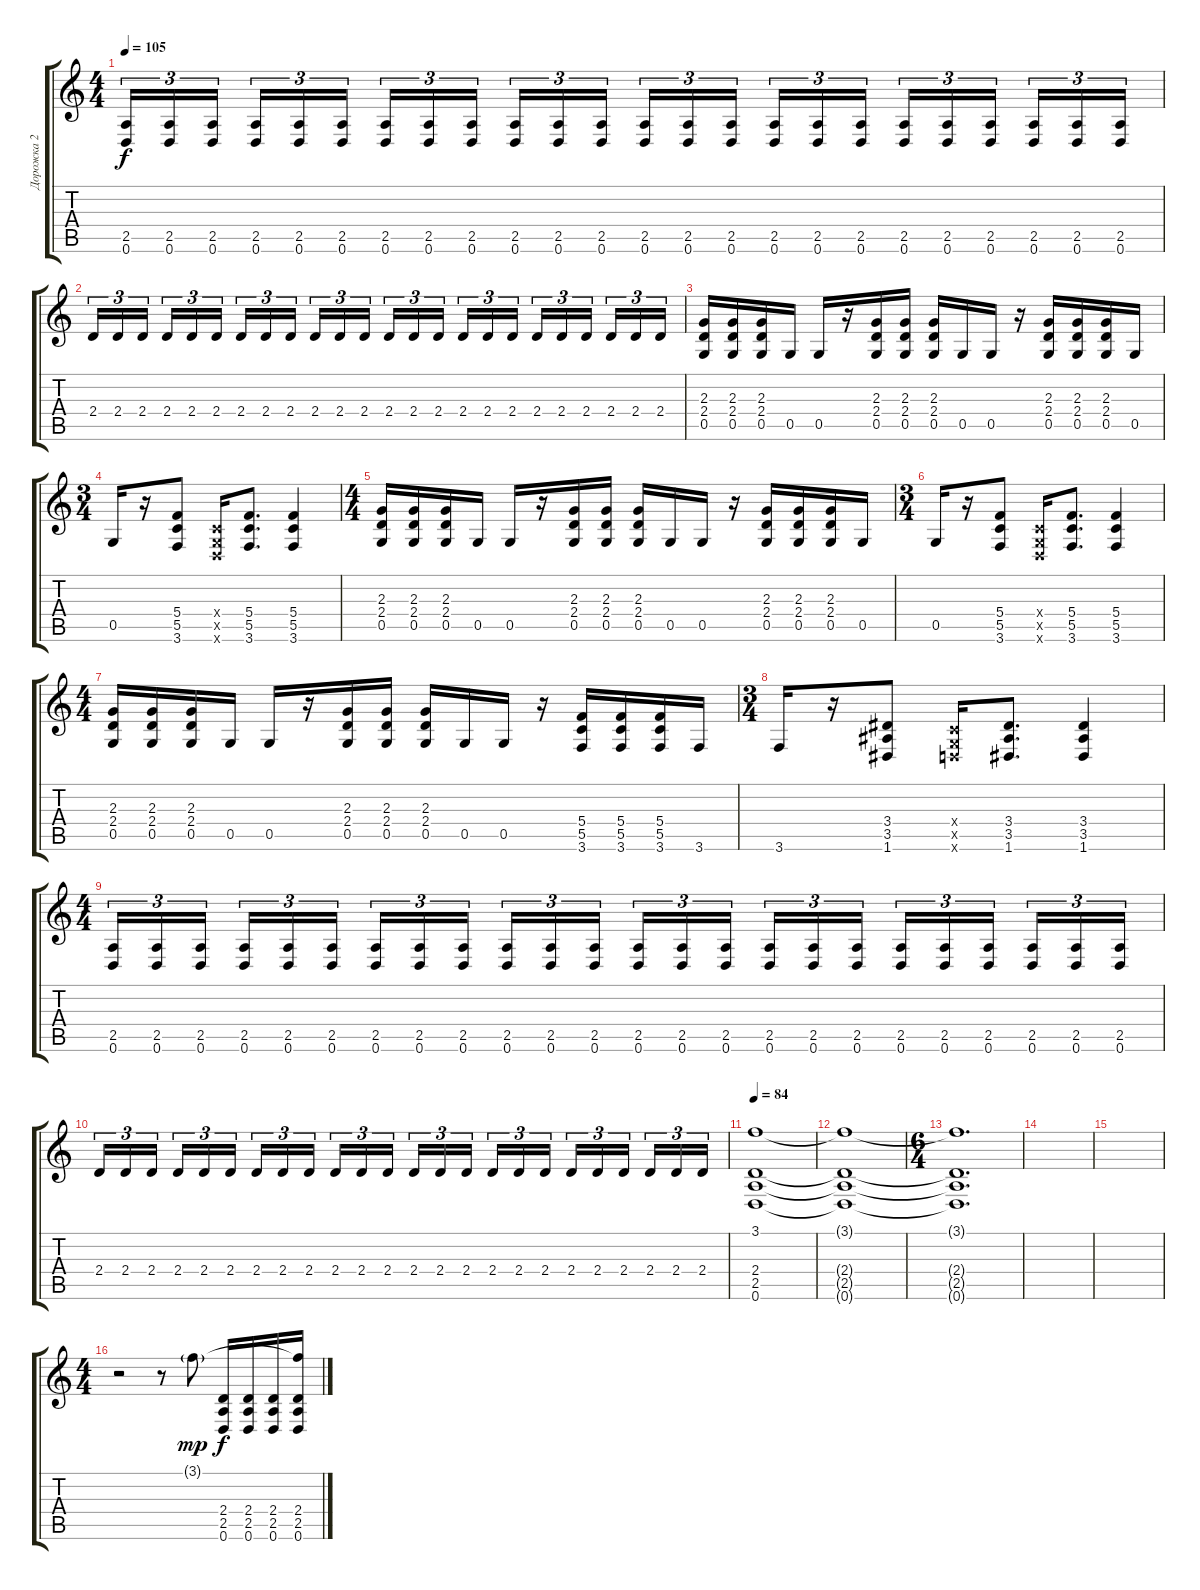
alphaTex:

\track ("Дорожка 2" "Дорожка 2") {instrument distortionguitar}
\staff {score tabs}
\tuning (D4 A3 F3 C3 G2 D2) {hide}
\ts (4 4)
\tempo 105
\clef g2
\ks c
(2.5 0.6).16{tu (3 2) dy f} (2.5 0.6).16{tu (3 2)} (2.5 0.6).16{tu (3 2) beam splitsecondary} (2.5 0.6).16{tu (3 2)} (2.5 0.6).16{tu (3 2)} (2.5 0.6).16{tu (3 2)} (2.5 0.6).16{tu (3 2)} (2.5 0.6).16{tu (3 2)} (2.5 0.6).16{tu (3 2) beam splitsecondary} (2.5 0.6).16{tu (3 2)} (2.5 0.6).16{tu (3 2)} (2.5 0.6).16{tu (3 2)} (2.5 0.6).16{tu (3 2)} (2.5 0.6).16{tu (3 2)} (2.5 0.6).16{tu (3 2) beam splitsecondary} (2.5 0.6).16{tu (3 2)} (2.5 0.6).16{tu (3 2)} (2.5 0.6).16{tu (3 2)} (2.5 0.6).16{tu (3 2)} (2.5 0.6).16{tu (3 2)} (2.5 0.6).16{tu (3 2) beam splitsecondary} (2.5 0.6).16{tu (3 2)} (2.5 0.6).16{tu (3 2)} (2.5 0.6).16{tu (3 2)} |
2.4.16{tu (3 2)} 2.4.16{tu (3 2)} 2.4.16{tu (3 2) beam splitsecondary} 2.4.16{tu (3 2)} 2.4.16{tu (3 2)} 2.4.16{tu (3 2)} 2.4.16{tu (3 2)} 2.4.16{tu (3 2)} 2.4.16{tu (3 2) beam splitsecondary} 2.4.16{tu (3 2)} 2.4.16{tu (3 2)} 2.4.16{tu (3 2)} 2.4.16{tu (3 2)} 2.4.16{tu (3 2)} 2.4.16{tu (3 2) beam splitsecondary} 2.4.16{tu (3 2)} 2.4.16{tu (3 2)} 2.4.16{tu (3 2)} 2.4.16{tu (3 2)} 2.4.16{tu (3 2)} 2.4.16{tu (3 2) beam splitsecondary} 2.4.16{tu (3 2)} 2.4.16{tu (3 2)} 2.4.16{tu (3 2)} |
(2.3 2.4 0.5).16 (2.3 2.4 0.5).16 (2.3 2.4 0.5).16 0.5.16 0.5.16 r.16 (2.3 2.4 0.5).16 (2.3 2.4 0.5).16 (2.3 2.4 0.5).16 0.5.16 0.5.16 r.16 (2.3 2.4 0.5).16 (2.3 2.4 0.5).16 (2.3 2.4 0.5).16 0.5.16 |
\ts (3 4)
0.5.16 r.16 (5.4 5.5 3.6).8 (0.4{x} 0.5{x} 0.6{x}).16 (5.4 5.5 3.6).8{d} (5.4 5.5 3.6).4 |
\ts (4 4)
(2.3 2.4 0.5).16 (2.3 2.4 0.5).16 (2.3 2.4 0.5).16 0.5.16 0.5.16 r.16 (2.3 2.4 0.5).16 (2.3 2.4 0.5).16 (2.3 2.4 0.5).16 0.5.16 0.5.16 r.16 (2.3 2.4 0.5).16 (2.3 2.4 0.5).16 (2.3 2.4 0.5).16 0.5.16 |
\ts (3 4)
0.5.16 r.16 (5.4 5.5 3.6).8 (0.4{x} 0.5{x} 0.6{x}).16 (5.4 5.5 3.6).8{d} (5.4 5.5 3.6).4 |
\ts (4 4)
(2.3 2.4 0.5).16 (2.3 2.4 0.5).16 (2.3 2.4 0.5).16 0.5.16 0.5.16 r.16 (2.3 2.4 0.5).16 (2.3 2.4 0.5).16 (2.3 2.4 0.5).16 0.5.16 0.5.16 r.16 (5.4 5.5 3.6).16 (5.4 5.5 3.6).16 (5.4 5.5 3.6).16 3.6.16 |
\ts (3 4)
3.6.16 r.16 (3.4 3.5 1.6).8 (0.4{x} 0.5{x} 0.6{x}).16 (3.4 3.5 1.6).8{d} (3.4 3.5 1.6).4 |
\ts (4 4)
(2.5 0.6).16{tu (3 2)} (2.5 0.6).16{tu (3 2)} (2.5 0.6).16{tu (3 2) beam splitsecondary} (2.5 0.6).16{tu (3 2)} (2.5 0.6).16{tu (3 2)} (2.5 0.6).16{tu (3 2)} (2.5 0.6).16{tu (3 2)} (2.5 0.6).16{tu (3 2)} (2.5 0.6).16{tu (3 2) beam splitsecondary} (2.5 0.6).16{tu (3 2)} (2.5 0.6).16{tu (3 2)} (2.5 0.6).16{tu (3 2)} (2.5 0.6).16{tu (3 2)} (2.5 0.6).16{tu (3 2)} (2.5 0.6).16{tu (3 2) beam splitsecondary} (2.5 0.6).16{tu (3 2)} (2.5 0.6).16{tu (3 2)} (2.5 0.6).16{tu (3 2)} (2.5 0.6).16{tu (3 2)} (2.5 0.6).16{tu (3 2)} (2.5 0.6).16{tu (3 2) beam splitsecondary} (2.5 0.6).16{tu (3 2)} (2.5 0.6).16{tu (3 2)} (2.5 0.6).16{tu (3 2)} |
2.4.16{tu (3 2)} 2.4.16{tu (3 2)} 2.4.16{tu (3 2) beam splitsecondary} 2.4.16{tu (3 2)} 2.4.16{tu (3 2)} 2.4.16{tu (3 2)} 2.4.16{tu (3 2)} 2.4.16{tu (3 2)} 2.4.16{tu (3 2) beam splitsecondary} 2.4.16{tu (3 2)} 2.4.16{tu (3 2)} 2.4.16{tu (3 2)} 2.4.16{tu (3 2)} 2.4.16{tu (3 2)} 2.4.16{tu (3 2) beam splitsecondary} 2.4.16{tu (3 2)} 2.4.16{tu (3 2)} 2.4.16{tu (3 2)} 2.4.16{tu (3 2)} 2.4.16{tu (3 2)} 2.4.16{tu (3 2) beam splitsecondary} 2.4.16{tu (3 2)} 2.4.16{tu (3 2)} 2.4.16{tu (3 2)} |
\tempo 84
(3.1 2.4 2.5 0.6).1 |
(3.1{t} 2.4{t} 2.5{t} 0.6{t}).1 |
\ts (6 4)
(3.1{t} 2.4{t} 2.5{t} 0.6{t}).1{d volume 0} |
|
|
\ts (4 4)
r.2 r.8 3.1{g}.8{dy mp} (2.4 2.5 0.6).16{dy f} (2.4 2.5 0.6).16 (2.4 2.5 0.6).16 (3.1{t} 2.4 2.5 0.6).16
